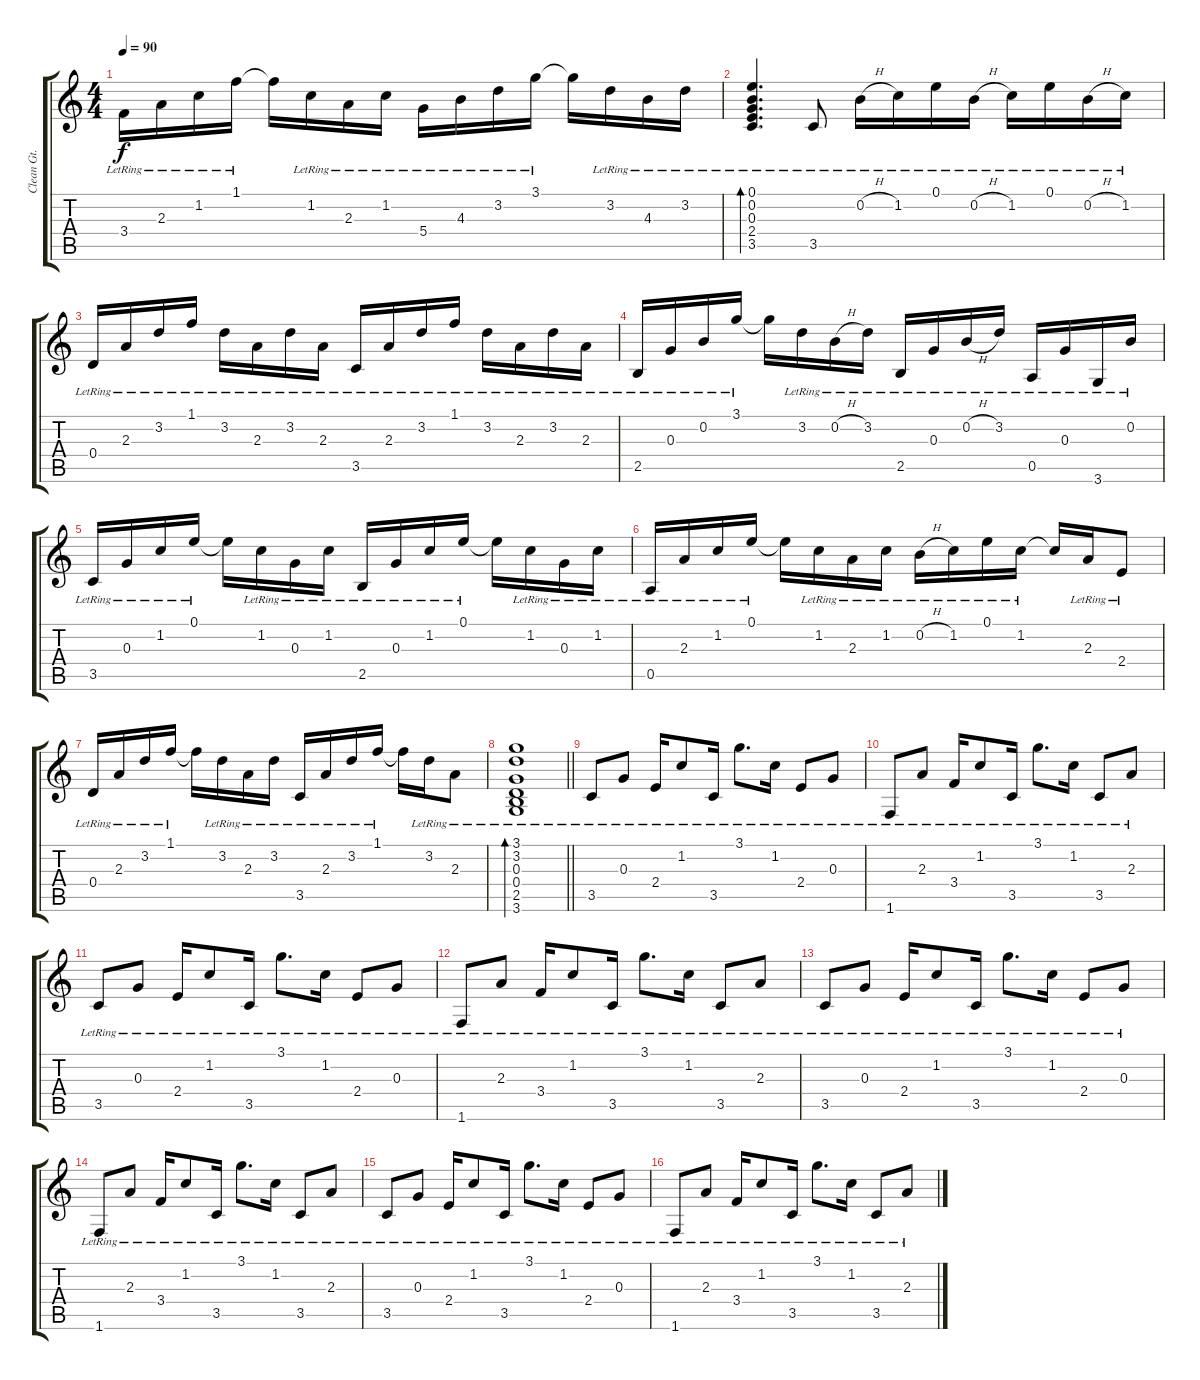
\track ("Clean Gt." "Clean Gt.") {instrument electricguitarclean}
\staff {score tabs}
\tuning (E4 B3 G3 D3 A2 E2) {hide}
\ts (4 4)
\tempo 90
\clef g2
\ks c
3.4{lr}.16{dy f} 2.3{lr}.16 1.2{lr}.16 1.1{lr}.16 1.1{t}.16 1.2{lr}.16 2.3{lr}.16 1.2{lr}.16 5.4{lr}.16 4.3{lr}.16 3.2{lr}.16 3.1{lr}.16 3.1{t}.16 3.2{lr}.16 4.3{lr}.16 3.2{lr}.16 |
(0.1{lr} 0.2{lr} 0.3{lr} 2.4{lr} 3.5{lr}).4{d bd 30} 3.5{lr}.8 0.2{h lr}.16 1.2{lr}.16 0.1{lr}.16 0.2{h lr}.16 1.2{lr}.16 0.1{lr}.16 0.2{h lr}.16 1.2{lr}.16 |
0.4{lr}.16 2.3{lr}.16 3.2{lr}.16 1.1{lr}.16 3.2{lr}.16 2.3{lr}.16 3.2{lr}.16 2.3{lr}.16 3.5{lr}.16 2.3{lr}.16 3.2{lr}.16 1.1{lr}.16 3.2{lr}.16 2.3{lr}.16 3.2{lr}.16 2.3{lr}.16 |
2.5{lr}.16 0.3{lr}.16 0.2{lr}.16 3.1{lr}.16 3.1{t}.16 3.2{lr}.16 0.2{h lr}.16 3.2{lr}.16 2.5{lr}.16 0.3{lr}.16 0.2{h lr}.16 3.2{lr}.16 0.5{lr}.16 0.3{lr}.16 3.6{lr}.16 0.2{lr}.16 |
3.5{lr}.16 0.3{lr}.16 1.2{lr}.16 0.1{lr}.16 0.1{t}.16 1.2{lr}.16 0.3{lr}.16 1.2{lr}.16 2.5{lr}.16 0.3{lr}.16 1.2{lr}.16 0.1{lr}.16 0.1{t}.16 1.2{lr}.16 0.3{lr}.16 1.2{lr}.16 |
0.5{lr}.16 2.3{lr}.16 1.2{lr}.16 0.1{lr}.16 0.1{t}.16 1.2{lr}.16 2.3{lr}.16 1.2{lr}.16 0.2{h lr}.16 1.2{lr}.16 0.1{lr}.16 1.2{lr}.16 1.2{t}.16 2.3{lr}.16 2.4{lr}.8 |
0.4{lr}.16 2.3{lr}.16 3.2{lr}.16 1.1{lr}.16 1.1{t}.16 3.2{lr}.16 2.3{lr}.16 3.2{lr}.16 3.5{lr}.16 2.3{lr}.16 3.2{lr}.16 1.1{lr}.16 1.1{t}.16 3.2{lr}.16 2.3{lr}.8 |
\barLineRight lightlight
(3.1{lr} 3.2{lr} 0.3{lr} 0.4{lr} 2.5{lr} 3.6{lr}).1{bd 30} |
3.5{lr}.8 0.3{lr}.8 2.4{lr}.16 1.2{lr}.8 3.5{lr}.16 3.1{lr}.8{d} 1.2{lr}.16 2.4{lr}.8 0.3{lr}.8 |
1.6{lr}.8 2.3{lr}.8 3.4{lr}.16 1.2{lr}.8 3.5{lr}.16 3.1{lr}.8{d} 1.2{lr}.16 3.5{lr}.8 2.3{lr}.8 |
3.5{lr}.8 0.3{lr}.8 2.4{lr}.16 1.2{lr}.8 3.5{lr}.16 3.1{lr}.8{d} 1.2{lr}.16 2.4{lr}.8 0.3{lr}.8 |
1.6{lr}.8 2.3{lr}.8 3.4{lr}.16 1.2{lr}.8 3.5{lr}.16 3.1{lr}.8{d} 1.2{lr}.16 3.5{lr}.8 2.3{lr}.8 |
3.5{lr}.8 0.3{lr}.8 2.4{lr}.16 1.2{lr}.8 3.5{lr}.16 3.1{lr}.8{d} 1.2{lr}.16 2.4{lr}.8 0.3{lr}.8 |
1.6{lr}.8 2.3{lr}.8 3.4{lr}.16 1.2{lr}.8 3.5{lr}.16 3.1{lr}.8{d} 1.2{lr}.16 3.5{lr}.8 2.3{lr}.8 |
3.5{lr}.8 0.3{lr}.8 2.4{lr}.16 1.2{lr}.8 3.5{lr}.16 3.1{lr}.8{d} 1.2{lr}.16 2.4{lr}.8 0.3{lr}.8 |
1.6{lr}.8 2.3{lr}.8 3.4{lr}.16 1.2{lr}.8 3.5{lr}.16 3.1{lr}.8{d} 1.2{lr}.16 3.5{lr}.8 2.3{lr}.8
